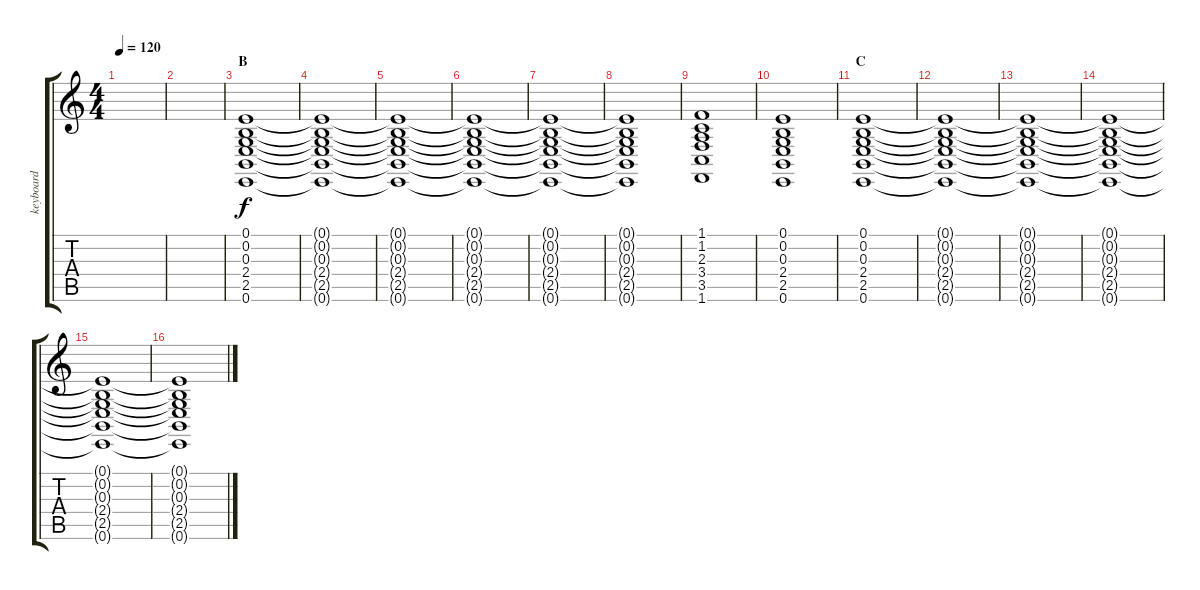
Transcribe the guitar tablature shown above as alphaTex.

\track ("keyboard" "keyboard") {instrument lead1square}
\staff {score tabs}
\tuning (E4 B3 G3 D3 A2 E2) {hide}
\ts (4 4)
\tempo 120
\clef g2
\ks c
|
|
\section ("" "B")
(0.1 0.2 0.3 2.4 2.5 0.6).1{volume 5 instrument choiraahs} |
(0.1{t} 0.2{t} 0.3{t} 2.4{t} 2.5{t} 0.6{t}).1 |
(0.1{t} 0.2{t} 0.3{t} 2.4{t} 2.5{t} 0.6{t}).1 |
(0.1{t} 0.2{t} 0.3{t} 2.4{t} 2.5{t} 0.6{t}).1 |
(0.1{t} 0.2{t} 0.3{t} 2.4{t} 2.5{t} 0.6{t}).1 |
(0.1{t} 0.2{t} 0.3{t} 2.4{t} 2.5{t} 0.6{t}).1 |
(1.1 1.2 2.3 3.4 3.5 1.6).1 |
(0.1 0.2 0.3 2.4 2.5 0.6).1 |
\section ("" "C")
(0.1 0.2 0.3 2.4 2.5 0.6).1{volume 7 instrument choiraahs} |
(0.1{t} 0.2{t} 0.3{t} 2.4{t} 2.5{t} 0.6{t}).1 |
(0.1{t} 0.2{t} 0.3{t} 2.4{t} 2.5{t} 0.6{t}).1 |
(0.1{t} 0.2{t} 0.3{t} 2.4{t} 2.5{t} 0.6{t}).1 |
(0.1{t} 0.2{t} 0.3{t} 2.4{t} 2.5{t} 0.6{t}).1 |
(0.1{t} 0.2{t} 0.3{t} 2.4{t} 2.5{t} 0.6{t}).1
